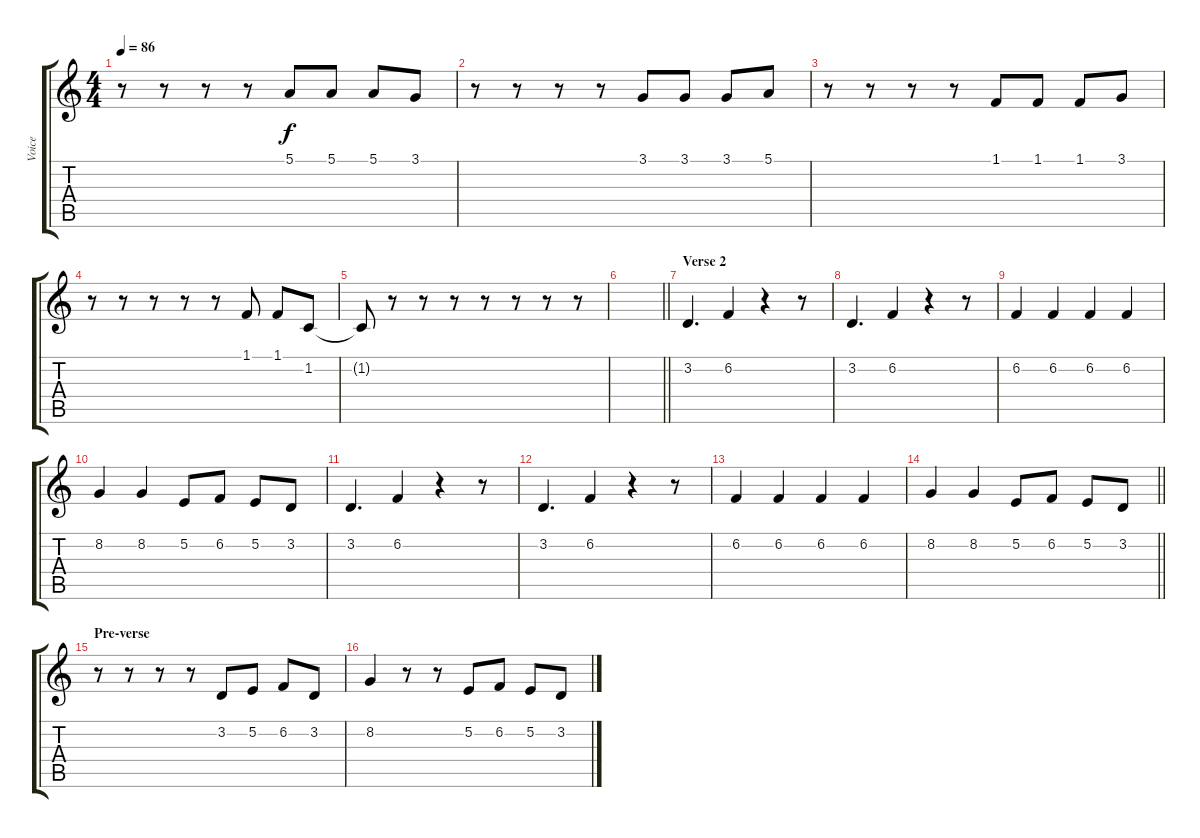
\track ("Voice" "Voice") {instrument choiraahs}
\staff {score tabs}
\tuning (E4 B3 G3 D3 A2 E2) {hide}
\ts (4 4)
\tempo 86
\clef g2
\ks c
r.8{dy f} r.8 r.8 r.8 5.1.8 5.1.8 5.1.8 3.1.8 |
r.8 r.8 r.8 r.8 3.1.8 3.1.8 3.1.8 5.1.8 |
r.8 r.8 r.8 r.8 1.1.8 1.1.8 1.1.8 3.1.8 |
r.8 r.8 r.8 r.8 r.8 1.1.8 1.1.8 1.2.8 |
1.2{t}.8 r.8 r.8 r.8 r.8 r.8 r.8 r.8 |
\barLineRight lightlight
|
\section ("" "Verse 2")
3.2.4{d} 6.2.4 r.4 r.8 |
3.2.4{d} 6.2.4 r.4 r.8 |
6.2.4 6.2.4 6.2.4 6.2.4 |
8.2.4 8.2.4 5.2.8 6.2.8 5.2.8 3.2.8 |
3.2.4{d} 6.2.4 r.4 r.8 |
3.2.4{d} 6.2.4 r.4 r.8 |
6.2.4 6.2.4 6.2.4 6.2.4 |
\barLineRight lightlight
8.2.4 8.2.4 5.2.8 6.2.8 5.2.8 3.2.8 |
\section ("" "Pre-verse")
r.8 r.8 r.8 r.8 3.2.8 5.2.8 6.2.8 3.2.8 |
8.2.4 r.8 r.8 5.2.8 6.2.8 5.2.8 3.2.8
